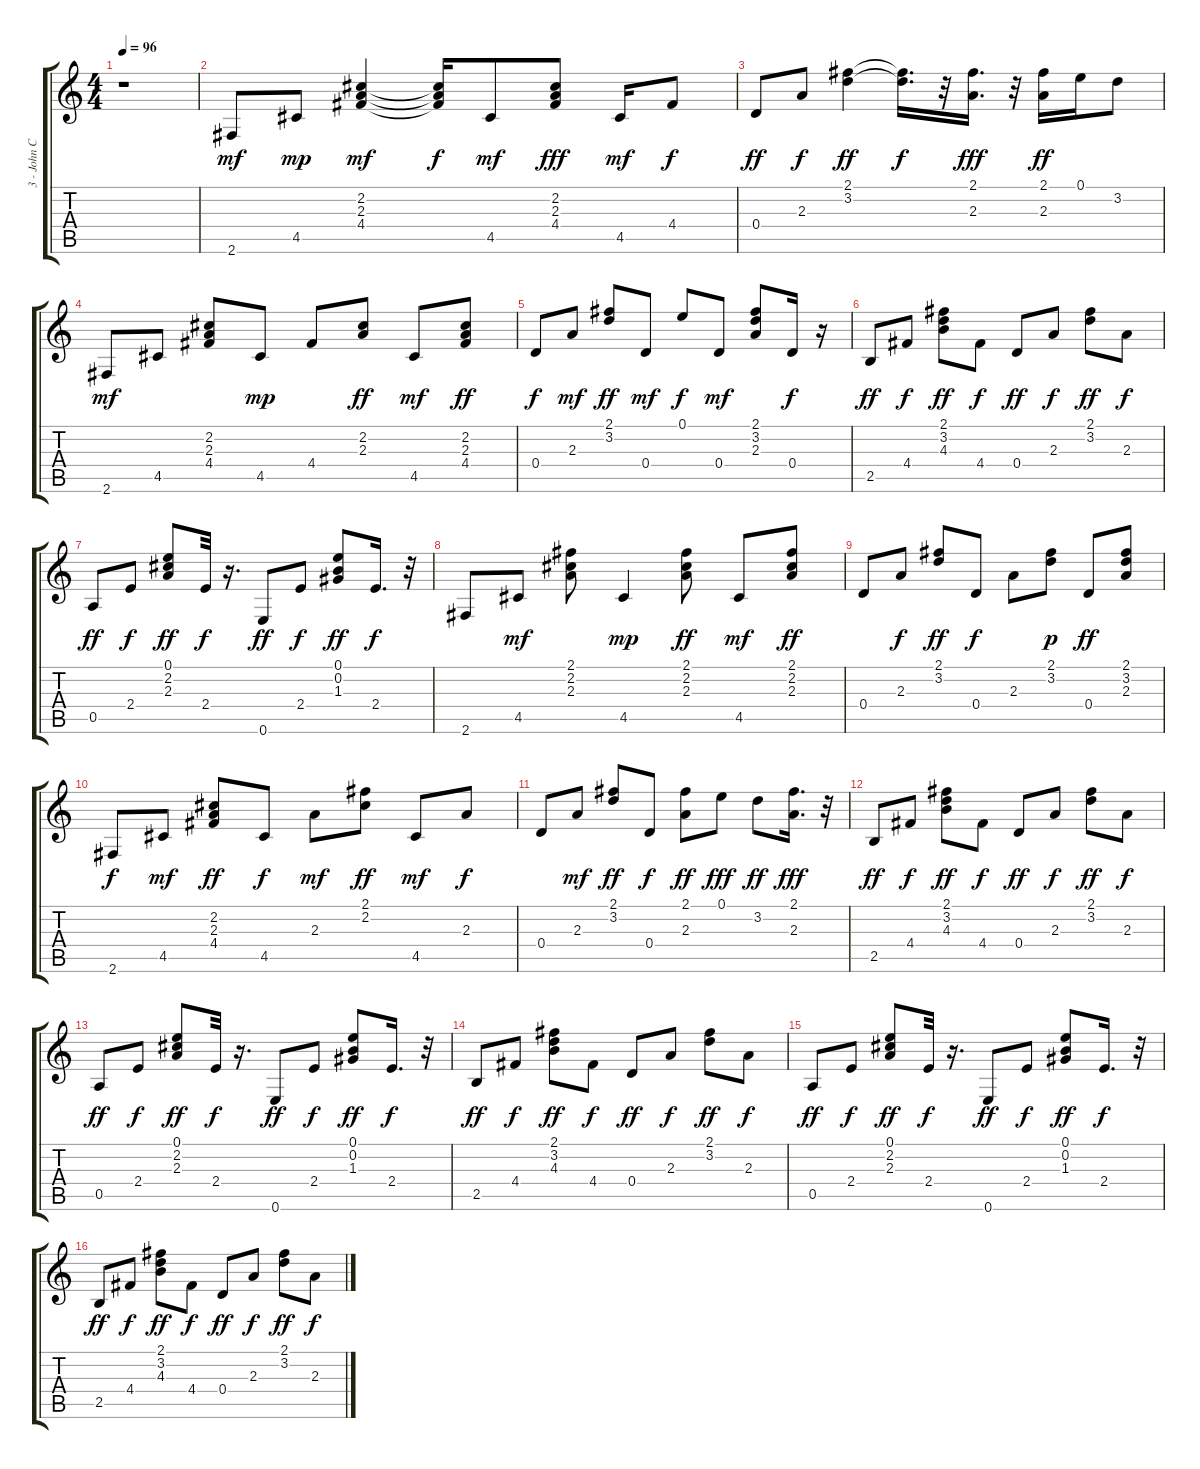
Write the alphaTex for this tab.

\track ("3 - John Clean" "3 - John C") {instrument electricguitarclean}
\staff {score tabs}
\tuning (E4 B3 G3 D3 A2 E2) {hide}
\ts (4 4)
\tempo 96
\clef g2
\ks c
r.1{dy f} |
2.6.8{dy mf} 4.5.8{dy mp} (2.2 2.3 4.4).4{dy mf} (2.2{t} 2.3{t} 4.4{t}).16{dy f} 4.5.8{dy mf} (2.2 2.3 4.4).8{dy fff} 4.5.16{dy mf} 4.4.8{dy f} |
0.4.8{dy ff} 2.3.8{dy f} (2.1 3.2).4{dy ff} (2.1{t} 3.2{t}).16{d dy f} r.32 (2.1 2.3).16{d dy fff} r.32 (2.1 2.3).16{dy ff} 0.1.16 3.2.8 |
2.6.8{dy mf} 4.5.8 (2.2 2.3 4.4).8 4.5.8{dy mp} 4.4.8 (2.2 2.3).8{dy ff} 4.5.8{dy mf} (2.2 2.3 4.4).8{dy ff} |
0.4.8{dy f} 2.3.8{dy mf} (2.1 3.2).8{dy ff} 0.4.8{dy mf} 0.1.8{dy f} 0.4.8{dy mf} (2.1 3.2 2.3).8 0.4.16{dy f} r.16 |
2.5.8{dy ff} 4.4.8{dy f} (2.1 3.2 4.3).8{dy ff} 4.4.8{dy f} 0.4.8{dy ff} 2.3.8{dy f} (2.1 3.2).8{dy ff} 2.3.8{dy f} |
0.5.8{dy ff} 2.4.8{dy f} (0.1 2.2 2.3).8{dy ff} 2.4.32{dy f} r.16{d} 0.6.8{dy ff} 2.4.8{dy f} (0.1 0.2 1.3).8{dy ff} 2.4.16{d dy f} r.32 |
2.6.8 4.5.8{dy mf} (2.1 2.2 2.3).8 4.5.4{dy mp} (2.1 2.2 2.3).8{dy ff} 4.5.8{dy mf} (2.1 2.2 2.3).8{dy ff} |
0.4.8 2.3.8{dy f} (2.1 3.2).8{dy ff} 0.4.8{dy f} 2.3.8 (2.1 3.2).8{dy p} 0.4.8{dy ff} (2.1 3.2 2.3).8 |
2.6.8{dy f} 4.5.8{dy mf} (2.2 2.3 4.4).8{dy ff} 4.5.8{dy f} 2.3.8{dy mf} (2.1 2.2).8{dy ff} 4.5.8{dy mf} 2.3.8{dy f} |
0.4.8 2.3.8{dy mf} (2.1 3.2).8{dy ff} 0.4.8{dy f} (2.1 2.3).8{dy ff} 0.1.8{dy fff} 3.2.8{dy ff} (2.1 2.3).16{d dy fff} r.32 |
2.5.8{dy ff} 4.4.8{dy f} (2.1 3.2 4.3).8{dy ff} 4.4.8{dy f} 0.4.8{dy ff} 2.3.8{dy f} (2.1 3.2).8{dy ff} 2.3.8{dy f} |
0.5.8{dy ff} 2.4.8{dy f} (0.1 2.2 2.3).8{dy ff} 2.4.32{dy f} r.16{d} 0.6.8{dy ff} 2.4.8{dy f} (0.1 0.2 1.3).8{dy ff} 2.4.16{d dy f} r.32 |
2.5.8{dy ff} 4.4.8{dy f} (2.1 3.2 4.3).8{dy ff} 4.4.8{dy f} 0.4.8{dy ff} 2.3.8{dy f} (2.1 3.2).8{dy ff} 2.3.8{dy f} |
0.5.8{dy ff} 2.4.8{dy f} (0.1 2.2 2.3).8{dy ff} 2.4.32{dy f} r.16{d} 0.6.8{dy ff} 2.4.8{dy f} (0.1 0.2 1.3).8{dy ff} 2.4.16{d dy f} r.32 |
2.5.8{dy ff} 4.4.8{dy f} (2.1 3.2 4.3).8{dy ff} 4.4.8{dy f} 0.4.8{dy ff} 2.3.8{dy f} (2.1 3.2).8{dy ff} 2.3.8{dy f}
